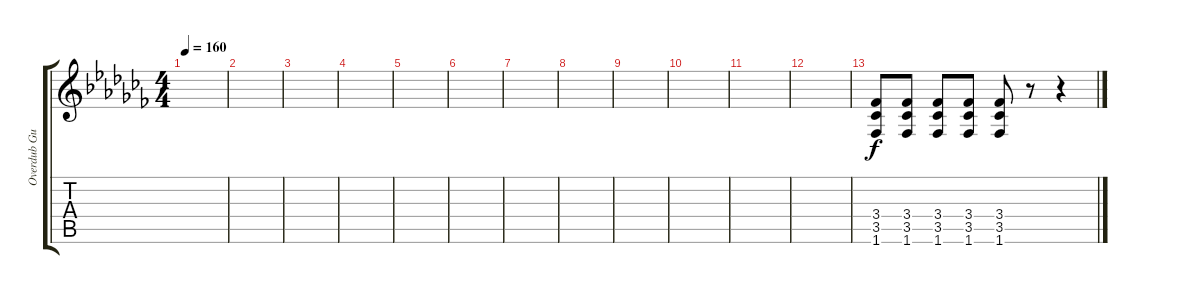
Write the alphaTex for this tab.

\track ("Overdub Guitar Left" "Overdub Gu") {instrument distortionguitar}
\staff {score tabs}
\tuning (Eb4 Bb3 Gb3 Db3 Ab2 Eb2) {hide}
\ts (4 4)
\tempo 160
\clef g2
\ks cb
|
|
|
|
|
|
|
|
|
|
|
|
(3.4 3.5 1.6).8 (3.4 3.5 1.6).8 (3.4 3.5 1.6).8 (3.4 3.5 1.6).8 (3.4 3.5 1.6).8 r.8 r.4
